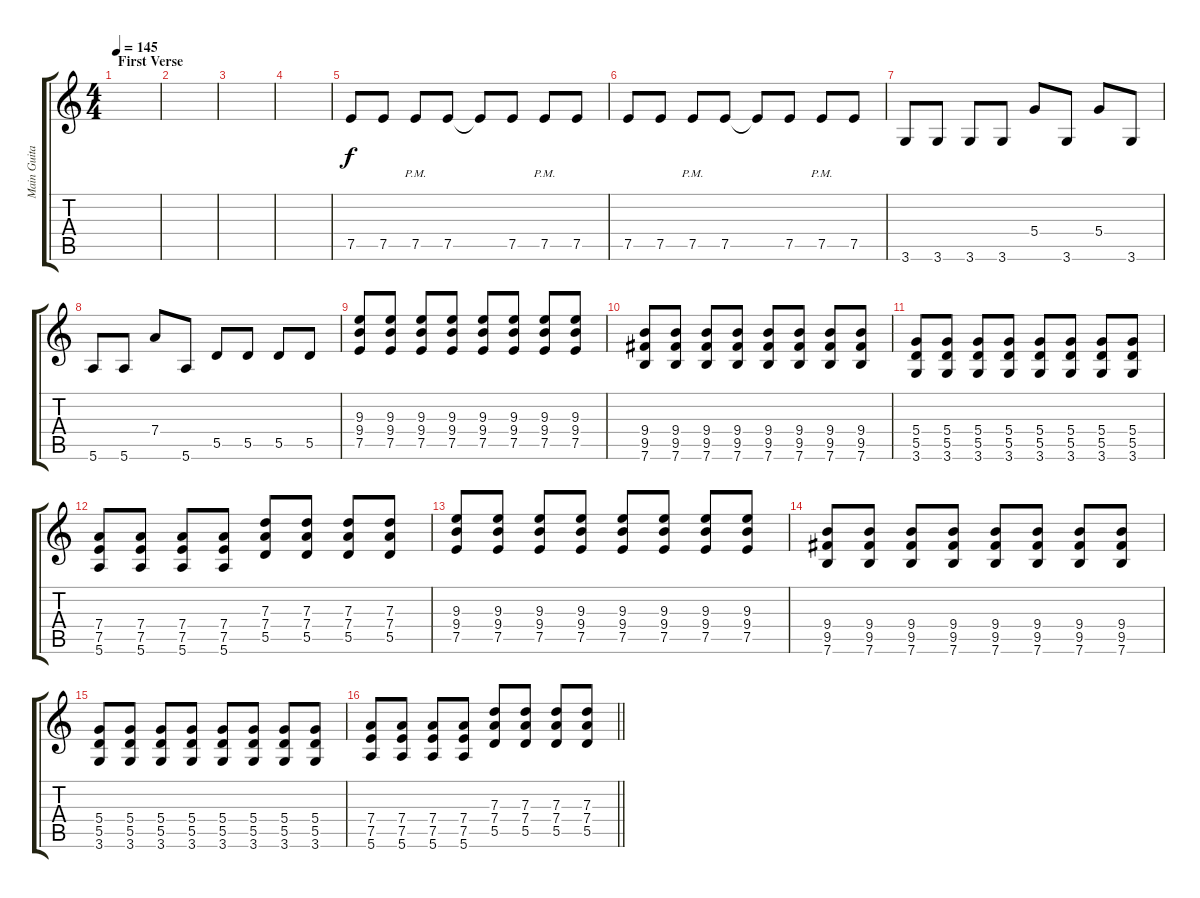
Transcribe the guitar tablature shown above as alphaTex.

\track ("Main Guitar" "Main Guita") {instrument overdrivenguitar}
\staff {score tabs}
\tuning (E4 B3 G3 D3 A2 E2) {hide}
\ts (4 4)
\section ("" "First Verse")
\tempo 145
\clef g2
\ks c
|
|
|
|
7.5.8 7.5.8 7.5{pm}.8 7.5.8 7.5{t}.8 7.5.8 7.5{pm}.8 7.5.8 |
7.5.8 7.5.8 7.5{pm}.8 7.5.8 7.5{t}.8 7.5.8 7.5{pm}.8 7.5.8 |
3.6.8 3.6.8 3.6.8 3.6.8 5.4.8 3.6.8 5.4.8 3.6.8 |
5.6.8 5.6.8 7.4.8 5.6.8 5.5.8 5.5.8 5.5.8 5.5.8 |
(9.3 9.4 7.5).8 (9.3 9.4 7.5).8 (9.3 9.4 7.5).8 (9.3 9.4 7.5).8 (9.3 9.4 7.5).8 (9.3 9.4 7.5).8 (9.3 9.4 7.5).8 (9.3 9.4 7.5).8 |
(9.4 9.5 7.6).8 (9.4 9.5 7.6).8 (9.4 9.5 7.6).8 (9.4 9.5 7.6).8 (9.4 9.5 7.6).8 (9.4 9.5 7.6).8 (9.4 9.5 7.6).8 (9.4 9.5 7.6).8 |
(5.4 5.5 3.6).8 (5.4 5.5 3.6).8 (5.4 5.5 3.6).8 (5.4 5.5 3.6).8 (5.4 5.5 3.6).8 (5.4 5.5 3.6).8 (5.4 5.5 3.6).8 (5.4 5.5 3.6).8 |
(7.4 7.5 5.6).8 (7.4 7.5 5.6).8 (7.4 7.5 5.6).8 (7.4 7.5 5.6).8 (7.3 7.4 5.5).8 (7.3 7.4 5.5).8 (7.3 7.4 5.5).8 (7.3 7.4 5.5).8 |
(9.3 9.4 7.5).8 (9.3 9.4 7.5).8 (9.3 9.4 7.5).8 (9.3 9.4 7.5).8 (9.3 9.4 7.5).8 (9.3 9.4 7.5).8 (9.3 9.4 7.5).8 (9.3 9.4 7.5).8 |
(9.4 9.5 7.6).8 (9.4 9.5 7.6).8 (9.4 9.5 7.6).8 (9.4 9.5 7.6).8 (9.4 9.5 7.6).8 (9.4 9.5 7.6).8 (9.4 9.5 7.6).8 (9.4 9.5 7.6).8 |
(5.4 5.5 3.6).8 (5.4 5.5 3.6).8 (5.4 5.5 3.6).8 (5.4 5.5 3.6).8 (5.4 5.5 3.6).8 (5.4 5.5 3.6).8 (5.4 5.5 3.6).8 (5.4 5.5 3.6).8 |
\barLineRight lightlight
(7.4 7.5 5.6).8 (7.4 7.5 5.6).8 (7.4 7.5 5.6).8 (7.4 7.5 5.6).8 (7.3 7.4 5.5).8 (7.3 7.4 5.5).8 (7.3 7.4 5.5).8 (7.3 7.4 5.5).8
